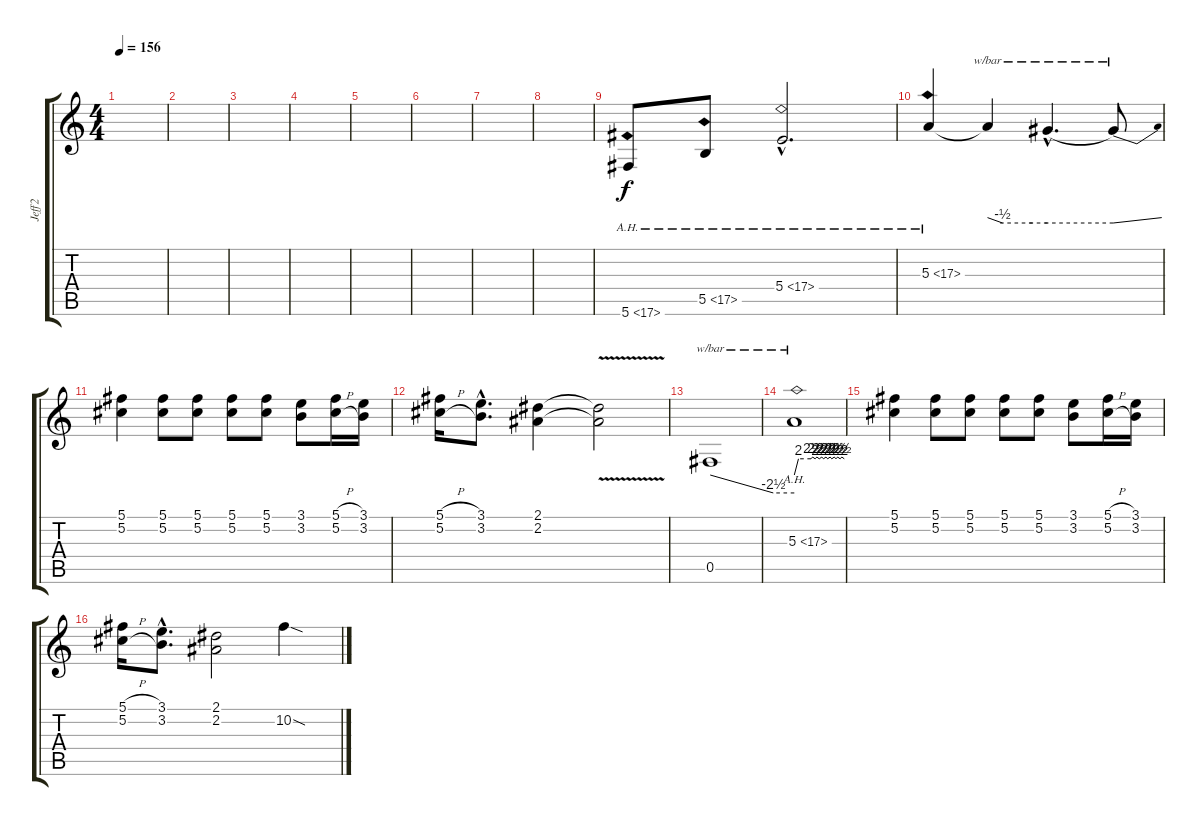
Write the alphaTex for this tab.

\track ("Jeff2" "Jeff2") {instrument distortionguitar}
\staff {score tabs}
\tuning (Db4 Ab3 E3 B2 Gb2 Db2) {hide}
\ts (4 4)
\tempo 156
\clef g2
\ks c
|
|
|
|
|
|
|
|
5.6{ah 12}.8 5.5{ah 12}.8 5.4{ah 12 hac}.2{d} |
5.3{ah 12}.4 5.3{t}.4{tbe (custom default 0 0 15 -2 45 -2 60 -2)} 5.3{hac t}.4{d tbe (hold default 0 -2 60 -2)} 5.3{t}.8{tbe (dive default 0 -2 60 0)} |
(5.1 5.2).4 (5.1 5.2).8 (5.1 5.2).8 (5.1 5.2).8 (5.1 5.2).8 (3.1 3.2).8 (5.1{h} 5.2{h}).16 (3.1 3.2).16 |
(5.1{h} 5.2{h}).16 (3.1{hac} 3.2{hac}).8{d} (2.1 2.2).4 (2.1{v t} 2.2{v t}).2 |
0.5.1{tbe (custom default 0 0 45 -10 60 -10)} |
5.3{ah 12}.1{tbe (custom default 0 0 5 8 20 8 22 10 25 8 27 10 30 8 33 10 35 8 38 10 40 8 43 10 45 8 48 10 50 8 52 10 55 8 57 10 60 8)} |
(5.1 5.2).4 (5.1 5.2).8 (5.1 5.2).8 (5.1 5.2).8 (5.1 5.2).8 (3.1 3.2).8 (5.1{h} 5.2{h}).16 (3.1 3.2).16 |
(5.1{h} 5.2{h}).16 (3.1{hac} 3.2{hac}).8{d} (2.1 2.2).2 10.2{sod}.4
